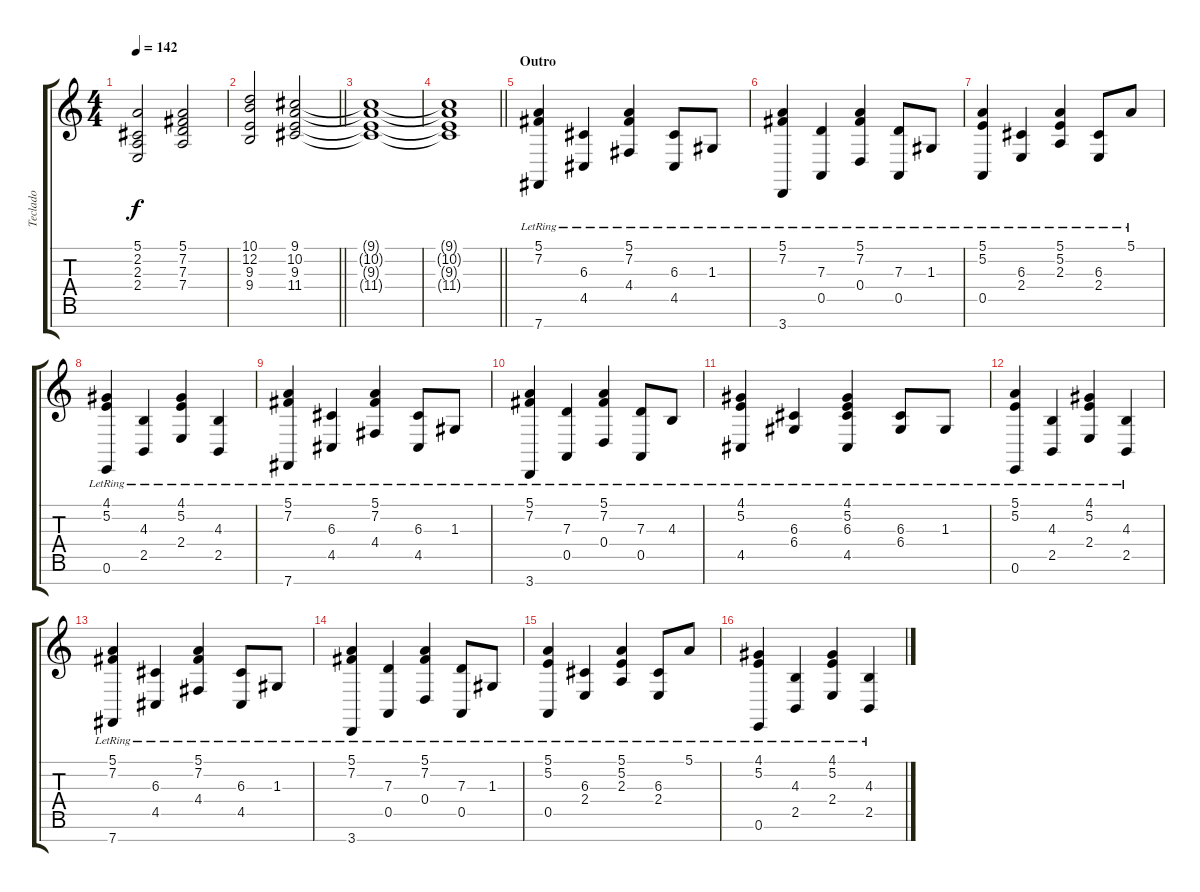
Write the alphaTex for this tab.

\track ("Teclado" "Teclado") {instrument lead6voice}
\staff {score tabs}
\tuning (E4 B3 G3 D3 A2 E2 B1) {hide}
\ts (4 4)
\tempo 142
\clef g2
\ks c
(5.1 2.2 2.3 2.4).2{dy f} (5.1 7.2 7.3 7.4).2 |
\barLineRight lightlight
(10.1 12.2 9.3 9.4).2 (9.1 10.2 9.3 11.4).2 |
(9.1{t} 10.2{t} 9.3{t} 11.4{t}).1{volume 7} |
\barLineRight lightlight
(9.1{t} 10.2{t} 9.3{t} 11.4{t}).1 |
\section ("" "Outro")
(5.1{lr} 7.2{lr} 7.7{lr}).4{volume 13 instrument electricgrandpiano} (6.3{lr} 4.5{lr}).4 (5.1{lr} 7.2{lr} 4.4{lr}).4 (6.3{lr} 4.5{lr}).8 1.3{lr}.8 |
(5.1{lr} 7.2{lr} 3.7{lr}).4 (7.3{lr} 0.5{lr}).4 (5.1{lr} 7.2{lr} 0.4{lr}).4 (7.3{lr} 0.5{lr}).8 1.3{lr}.8 |
(5.1{lr} 5.2{lr} 0.5{lr}).4 (6.3{lr} 2.4{lr}).4 (5.1{lr} 5.2{lr} 2.3{lr}).4 (6.3{lr} 2.4{lr}).8 5.1{lr}.8 |
(4.1{lr} 5.2{lr} 0.6{lr}).4 (4.3{lr} 2.5{lr}).4 (4.1{lr} 5.2{lr} 2.4{lr}).4 (4.3{lr} 2.5{lr}).4 |
(5.1{lr} 7.2{lr} 7.7{lr}).4 (6.3{lr} 4.5{lr}).4 (5.1{lr} 7.2{lr} 4.4{lr}).4 (6.3{lr} 4.5{lr}).8 1.3{lr}.8 |
(5.1{lr} 7.2{lr} 3.7{lr}).4 (7.3{lr} 0.5{lr}).4 (5.1{lr} 7.2{lr} 0.4{lr}).4 (7.3{lr} 0.5{lr}).8 4.3{lr}.8 |
(4.1{lr} 5.2{lr} 4.5{lr}).4 (6.3{lr} 6.4{lr}).4 (4.1{lr} 5.2{lr} 6.3{lr} 4.5{lr}).4 (6.3{lr} 6.4{lr}).8 1.3{lr}.8 |
(5.1{lr} 5.2{lr} 0.6{lr}).4 (4.3{lr} 2.5{lr}).4 (4.1{lr} 5.2{lr} 2.4{lr}).4 (4.3{lr} 2.5{lr}).4 |
(5.1{lr} 7.2{lr} 7.7{lr}).4 (6.3{lr} 4.5{lr}).4 (5.1{lr} 7.2{lr} 4.4{lr}).4 (6.3{lr} 4.5{lr}).8 1.3{lr}.8 |
(5.1{lr} 7.2{lr} 3.7{lr}).4 (7.3{lr} 0.5{lr}).4 (5.1{lr} 7.2{lr} 0.4{lr}).4 (7.3{lr} 0.5{lr}).8 1.3{lr}.8 |
(5.1{lr} 5.2{lr} 0.5{lr}).4 (6.3{lr} 2.4{lr}).4 (5.1{lr} 5.2{lr} 2.3{lr}).4 (6.3{lr} 2.4{lr}).8 5.1{lr}.8 |
(4.1{lr} 5.2{lr} 0.6{lr}).4 (4.3{lr} 2.5{lr}).4 (4.1{lr} 5.2{lr} 2.4{lr}).4 (4.3{lr} 2.5{lr}).4
